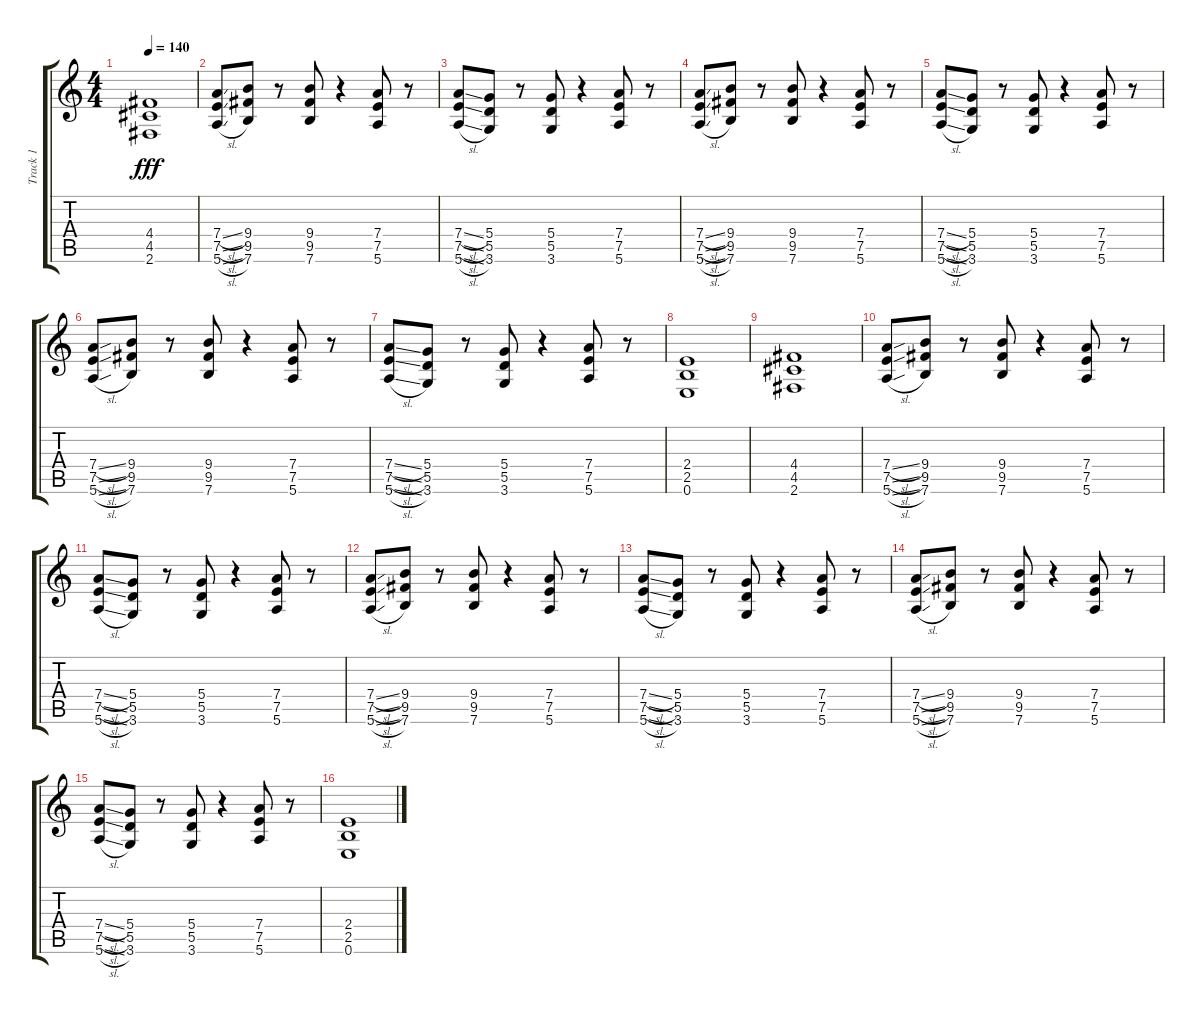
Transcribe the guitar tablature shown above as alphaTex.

\track ("Track 1" "Track 1") {instrument overdrivenguitar}
\staff {score tabs}
\tuning (E4 B3 G3 D3 A2 E2) {hide}
\ts (4 4)
\tempo 140
\clef g2
\ks c
(4.4 4.5 2.6).1{dy fff} |
(7.4{sl} 7.5{sl} 5.6{sl}).8 (9.4 9.5 7.6).8 r.8 (9.4 9.5 7.6).8 r.4 (7.4 7.5 5.6).8 r.8 |
(7.4{sl} 7.5{sl} 5.6{sl}).8 (5.4 5.5 3.6).8 r.8 (5.4 5.5 3.6).8 r.4 (7.4 7.5 5.6).8 r.8 |
(7.4{sl} 7.5{sl} 5.6{sl}).8 (9.4 9.5 7.6).8 r.8 (9.4 9.5 7.6).8 r.4 (7.4 7.5 5.6).8 r.8 |
(7.4{sl} 7.5{sl} 5.6{sl}).8 (5.4 5.5 3.6).8 r.8 (5.4 5.5 3.6).8 r.4 (7.4 7.5 5.6).8{volume 5} r.8 |
(7.4{sl} 7.5{sl} 5.6{sl}).8 (9.4 9.5 7.6).8 r.8 (9.4 9.5 7.6).8 r.4 (7.4 7.5 5.6).8 r.8 |
(7.4{sl} 7.5{sl} 5.6{sl}).8 (5.4 5.5 3.6).8 r.8 (5.4 5.5 3.6).8 r.4 (7.4 7.5 5.6).8 r.8 |
(2.4 2.5 0.6).1 |
(4.4 4.5 2.6).1 |
(7.4{sl} 7.5{sl} 5.6{sl}).8{volume 0} (9.4 9.5 7.6).8 r.8 (9.4 9.5 7.6).8 r.4 (7.4 7.5 5.6).8 r.8 |
(7.4{sl} 7.5{sl} 5.6{sl}).8 (5.4 5.5 3.6).8 r.8 (5.4 5.5 3.6).8 r.4 (7.4 7.5 5.6).8 r.8 |
(7.4{sl} 7.5{sl} 5.6{sl}).8 (9.4 9.5 7.6).8 r.8 (9.4 9.5 7.6).8 r.4 (7.4 7.5 5.6).8 r.8 |
(7.4{sl} 7.5{sl} 5.6{sl}).8 (5.4 5.5 3.6).8 r.8 (5.4 5.5 3.6).8 r.4 (7.4 7.5 5.6).8 r.8 |
(7.4{sl} 7.5{sl} 5.6{sl}).8 (9.4 9.5 7.6).8 r.8 (9.4 9.5 7.6).8 r.4 (7.4 7.5 5.6).8 r.8 |
(7.4{sl} 7.5{sl} 5.6{sl}).8 (5.4 5.5 3.6).8 r.8 (5.4 5.5 3.6).8 r.4 (7.4 7.5 5.6).8 r.8 |
(2.4 2.5 0.6).1
